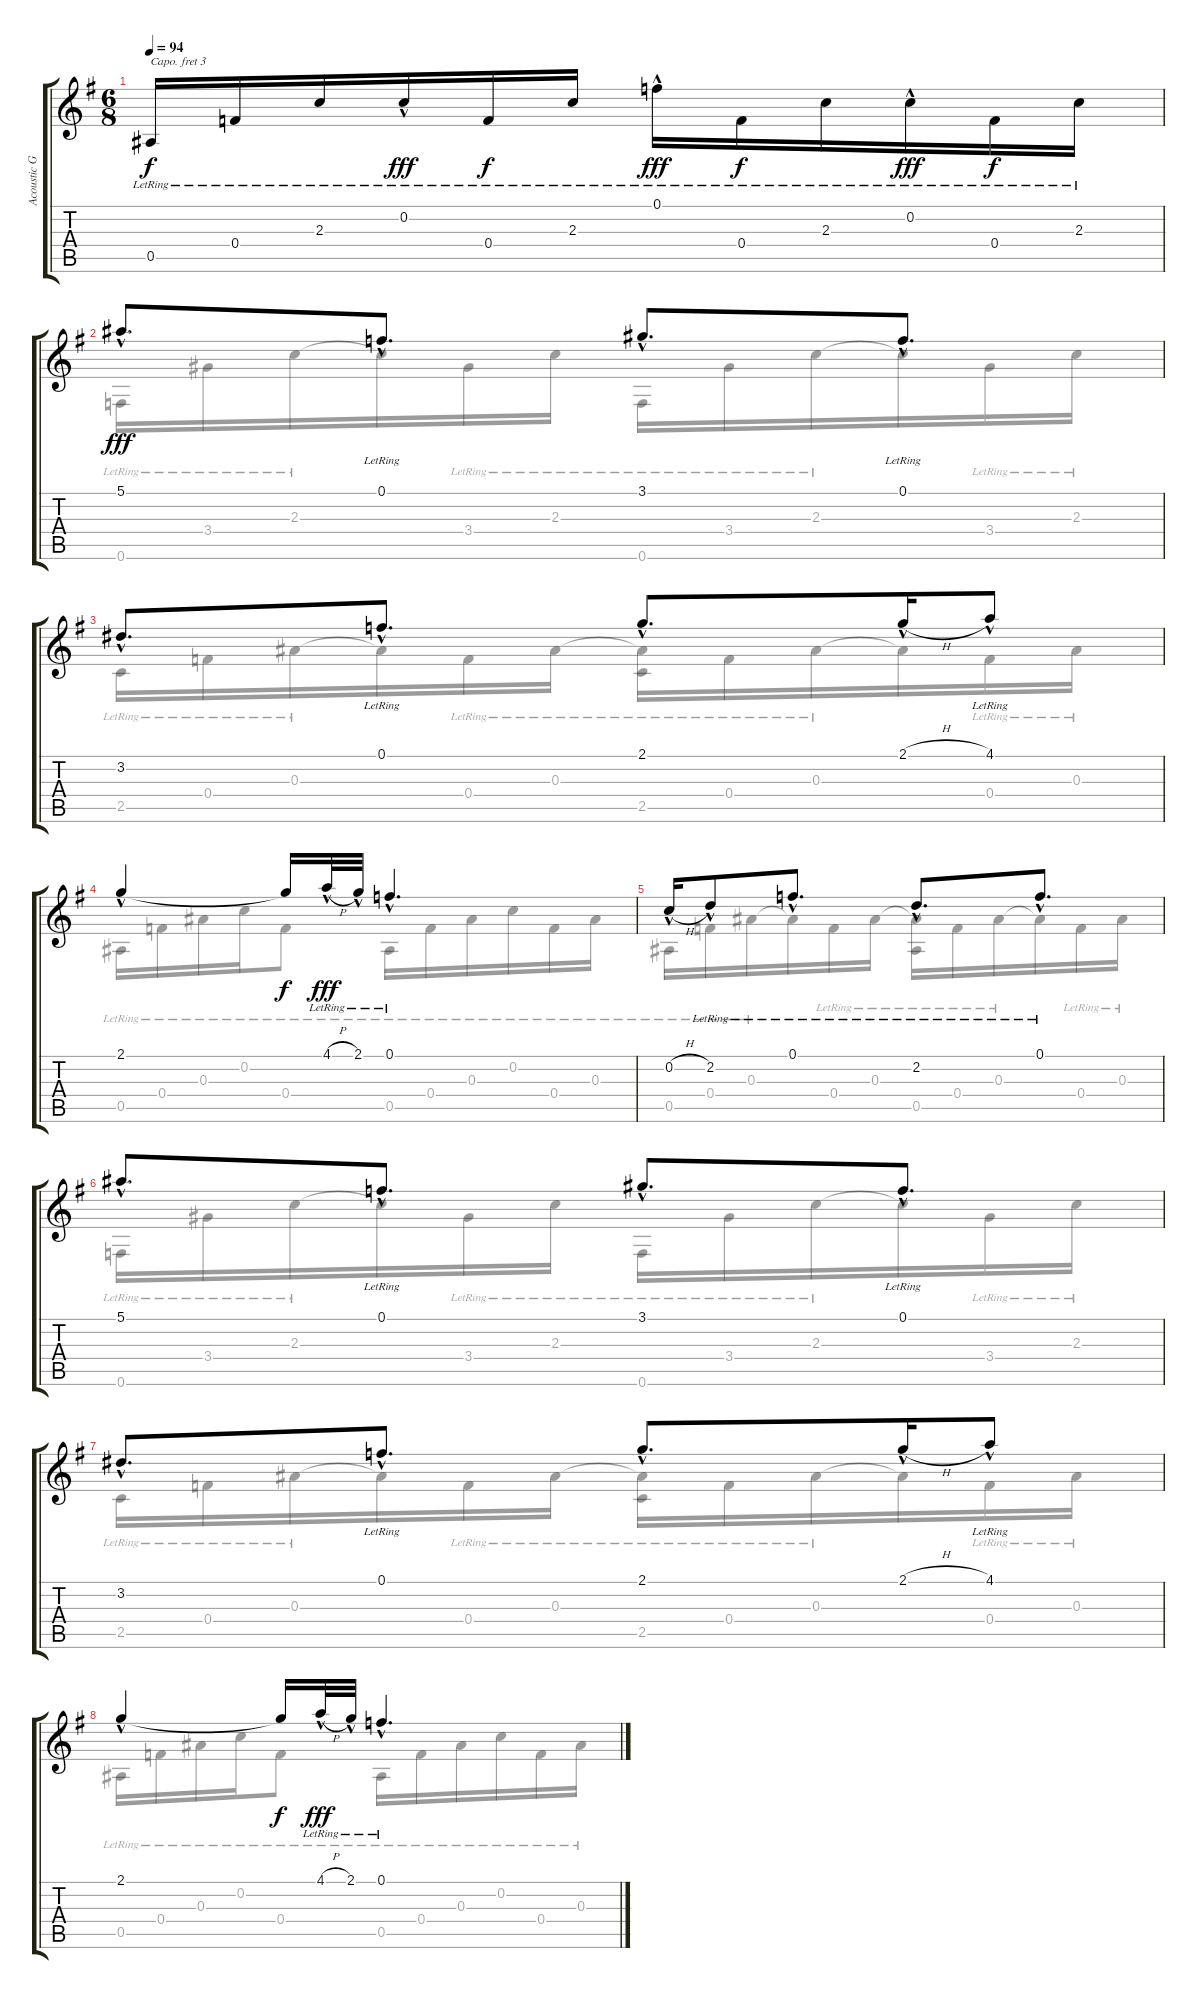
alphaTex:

\track ("Acoustic Guitar" "Acoustic G") {instrument acousticguitarsteel}
\staff {score tabs}
\capo 3
\tuning (D4 A3 G3 D3 G2 D2) {hide}
\voice
\ts (6 8)
\tempo 94
\clef g2
\ks g
0.5{lr}.16{dy f} 0.4{lr}.16 2.3{lr}.16 0.2{hac lr}.16{dy fff} 0.4{lr}.16{dy f} 2.3{lr}.16 0.1{hac lr}.16{dy fff} 0.4{lr}.16{dy f} 2.3{lr}.16 0.2{hac lr}.16{dy fff} 0.4{lr}.16{dy f} 2.3{lr}.16 |
5.1{hac}.8{d dy fff} 0.1{hac lr}.8{d} 3.1{hac}.8{d} 0.1{hac lr}.8{d} |
3.2{hac}.8{d} 0.1{hac lr}.8{d} 2.1{hac}.8{d} 2.1{h hac}.16 4.1{hac lr}.8 |
2.1{hac}.4 2.1{t}.16{dy f} 4.1{h hac lr}.32{dy fff} 2.1{hac lr}.32 0.1{hac lr}.4{d} |
0.2{h hac}.16 2.2{hac lr}.8 0.1{hac lr}.8{d} 2.2{hac lr}.8{d} 0.1{hac lr}.8{d} |
5.1{hac}.8{d} 0.1{hac lr}.8{d} 3.1{hac}.8{d} 0.1{hac lr}.8{d} |
3.2{hac}.8{d} 0.1{hac lr}.8{d} 2.1{hac}.8{d} 2.1{h hac}.16 4.1{hac lr}.8 |
2.1{hac}.4 2.1{t}.16{dy f} 4.1{h hac lr}.32{dy fff} 2.1{hac lr}.32 0.1{hac lr}.4{d}
\voice
\clef g2
\ottava regular
\simile none
\ks g
|
0.6{lr}.16 3.4{lr}.16 2.3{lr}.16 2.3{t}.16 3.4{lr}.16 2.3{lr}.16 0.6{lr}.16 3.4{lr}.16 2.3{lr}.16 2.3{t}.16 3.4{lr}.16 2.3{lr}.16 |
2.5{lr}.16 0.4{lr}.16 0.3{lr}.16 0.3{t}.16 0.4{lr}.16 0.3{lr}.16 (0.3{t} 2.5{lr}).16 0.4{lr}.16 0.3{lr}.16 0.3{t}.16 0.4{lr}.16 0.3{lr}.16 |
0.5{lr}.16 0.4{lr}.16 0.3{lr}.16 0.2{lr}.16 0.4{lr}.8 0.5{lr}.16 0.4{lr}.16 0.3{lr}.16 0.2{lr}.16 0.4{lr}.16 0.3{lr}.16 |
0.5{lr}.16 0.4{lr}.16 0.3{lr}.16 0.3{t}.16 0.4{lr}.16 0.3{lr}.16 (0.3{t} 0.5{lr}).16 0.4{lr}.16 0.3{lr}.16 0.3{t}.16 0.4{lr}.16 0.3{lr}.16 |
0.6{lr}.16 3.4{lr}.16 2.3{lr}.16 2.3{t}.16 3.4{lr}.16 2.3{lr}.16 0.6{lr}.16 3.4{lr}.16 2.3{lr}.16 2.3{t}.16 3.4{lr}.16 2.3{lr}.16 |
2.5{lr}.16 0.4{lr}.16 0.3{lr}.16 0.3{t}.16 0.4{lr}.16 0.3{lr}.16 (0.3{t} 2.5{lr}).16 0.4{lr}.16 0.3{lr}.16 0.3{t}.16 0.4{lr}.16 0.3{lr}.16 |
0.5{lr}.16 0.4{lr}.16 0.3{lr}.16 0.2{lr}.16 0.4{lr}.8 0.5{lr}.16 0.4{lr}.16 0.3{lr}.16 0.2{lr}.16 0.4{lr}.16 0.3{lr}.16
